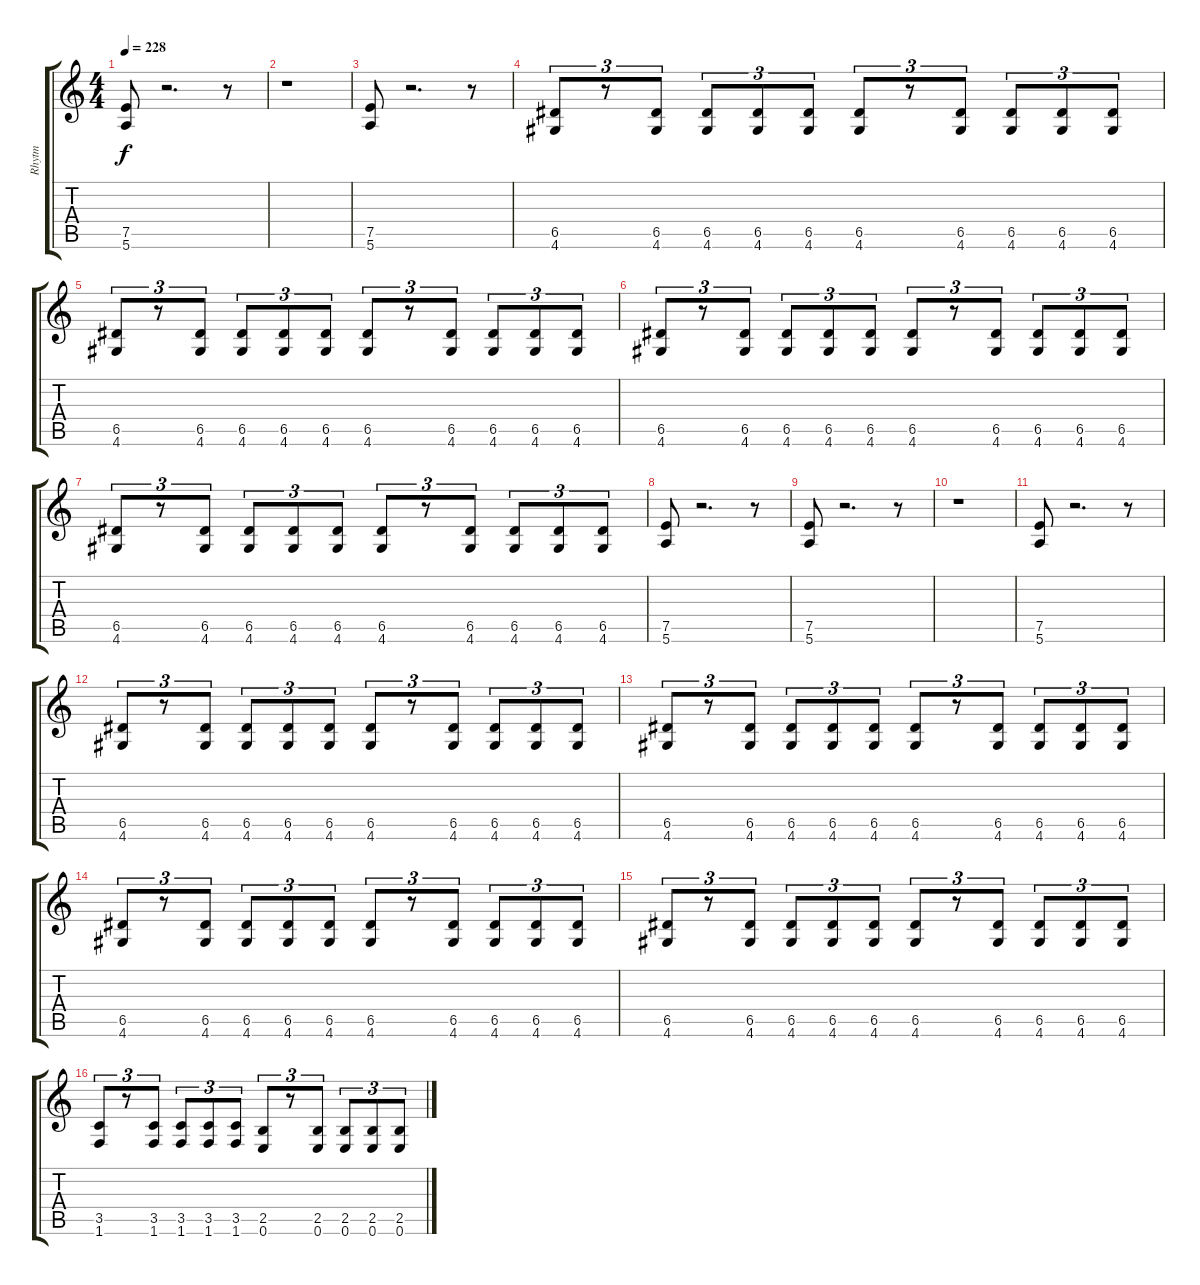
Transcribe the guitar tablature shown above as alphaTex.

\track ("Rhytm" "Rhytm") {instrument distortionguitar}
\staff {score tabs}
\tuning (E4 B3 G3 D3 A2 E2) {hide}
\ts (4 4)
\tempo 228
\clef g2
\ks c
(7.5 5.6).8{dy f} r.2{d} r.8 |
r.1 |
(7.5 5.6).8 r.2{d} r.8 |
(6.5 4.6).8{tu (3 2)} r.8{tu (3 2)} (6.5 4.6).8{tu (3 2)} (6.5 4.6).8{tu (3 2)} (6.5 4.6).8{tu (3 2)} (6.5 4.6).8{tu (3 2)} (6.5 4.6).8{tu (3 2)} r.8{tu (3 2)} (6.5 4.6).8{tu (3 2)} (6.5 4.6).8{tu (3 2)} (6.5 4.6).8{tu (3 2)} (6.5 4.6).8{tu (3 2)} |
(6.5 4.6).8{tu (3 2)} r.8{tu (3 2)} (6.5 4.6).8{tu (3 2)} (6.5 4.6).8{tu (3 2)} (6.5 4.6).8{tu (3 2)} (6.5 4.6).8{tu (3 2)} (6.5 4.6).8{tu (3 2)} r.8{tu (3 2)} (6.5 4.6).8{tu (3 2)} (6.5 4.6).8{tu (3 2)} (6.5 4.6).8{tu (3 2)} (6.5 4.6).8{tu (3 2)} |
(6.5 4.6).8{tu (3 2)} r.8{tu (3 2)} (6.5 4.6).8{tu (3 2)} (6.5 4.6).8{tu (3 2)} (6.5 4.6).8{tu (3 2)} (6.5 4.6).8{tu (3 2)} (6.5 4.6).8{tu (3 2)} r.8{tu (3 2)} (6.5 4.6).8{tu (3 2)} (6.5 4.6).8{tu (3 2)} (6.5 4.6).8{tu (3 2)} (6.5 4.6).8{tu (3 2)} |
(6.5 4.6).8{tu (3 2)} r.8{tu (3 2)} (6.5 4.6).8{tu (3 2)} (6.5 4.6).8{tu (3 2)} (6.5 4.6).8{tu (3 2)} (6.5 4.6).8{tu (3 2)} (6.5 4.6).8{tu (3 2)} r.8{tu (3 2)} (6.5 4.6).8{tu (3 2)} (6.5 4.6).8{tu (3 2)} (6.5 4.6).8{tu (3 2)} (6.5 4.6).8{tu (3 2)} |
(7.5 5.6).8 r.2{d} r.8 |
(7.5 5.6).8 r.2{d} r.8 |
r.1 |
(7.5 5.6).8 r.2{d} r.8 |
(6.5 4.6).8{tu (3 2)} r.8{tu (3 2)} (6.5 4.6).8{tu (3 2)} (6.5 4.6).8{tu (3 2)} (6.5 4.6).8{tu (3 2)} (6.5 4.6).8{tu (3 2)} (6.5 4.6).8{tu (3 2)} r.8{tu (3 2)} (6.5 4.6).8{tu (3 2)} (6.5 4.6).8{tu (3 2)} (6.5 4.6).8{tu (3 2)} (6.5 4.6).8{tu (3 2)} |
(6.5 4.6).8{tu (3 2)} r.8{tu (3 2)} (6.5 4.6).8{tu (3 2)} (6.5 4.6).8{tu (3 2)} (6.5 4.6).8{tu (3 2)} (6.5 4.6).8{tu (3 2)} (6.5 4.6).8{tu (3 2)} r.8{tu (3 2)} (6.5 4.6).8{tu (3 2)} (6.5 4.6).8{tu (3 2)} (6.5 4.6).8{tu (3 2)} (6.5 4.6).8{tu (3 2)} |
(6.5 4.6).8{tu (3 2)} r.8{tu (3 2)} (6.5 4.6).8{tu (3 2)} (6.5 4.6).8{tu (3 2)} (6.5 4.6).8{tu (3 2)} (6.5 4.6).8{tu (3 2)} (6.5 4.6).8{tu (3 2)} r.8{tu (3 2)} (6.5 4.6).8{tu (3 2)} (6.5 4.6).8{tu (3 2)} (6.5 4.6).8{tu (3 2)} (6.5 4.6).8{tu (3 2)} |
(6.5 4.6).8{tu (3 2)} r.8{tu (3 2)} (6.5 4.6).8{tu (3 2)} (6.5 4.6).8{tu (3 2)} (6.5 4.6).8{tu (3 2)} (6.5 4.6).8{tu (3 2)} (6.5 4.6).8{tu (3 2)} r.8{tu (3 2)} (6.5 4.6).8{tu (3 2)} (6.5 4.6).8{tu (3 2)} (6.5 4.6).8{tu (3 2)} (6.5 4.6).8{tu (3 2)} |
(3.5 1.6).8{tu (3 2)} r.8{tu (3 2)} (3.5 1.6).8{tu (3 2)} (3.5 1.6).8{tu (3 2)} (3.5 1.6).8{tu (3 2)} (3.5 1.6).8{tu (3 2)} (2.5 0.6).8{tu (3 2)} r.8{tu (3 2)} (2.5 0.6).8{tu (3 2)} (2.5 0.6).8{tu (3 2)} (2.5 0.6).8{tu (3 2)} (2.5 0.6).8{tu (3 2)}
